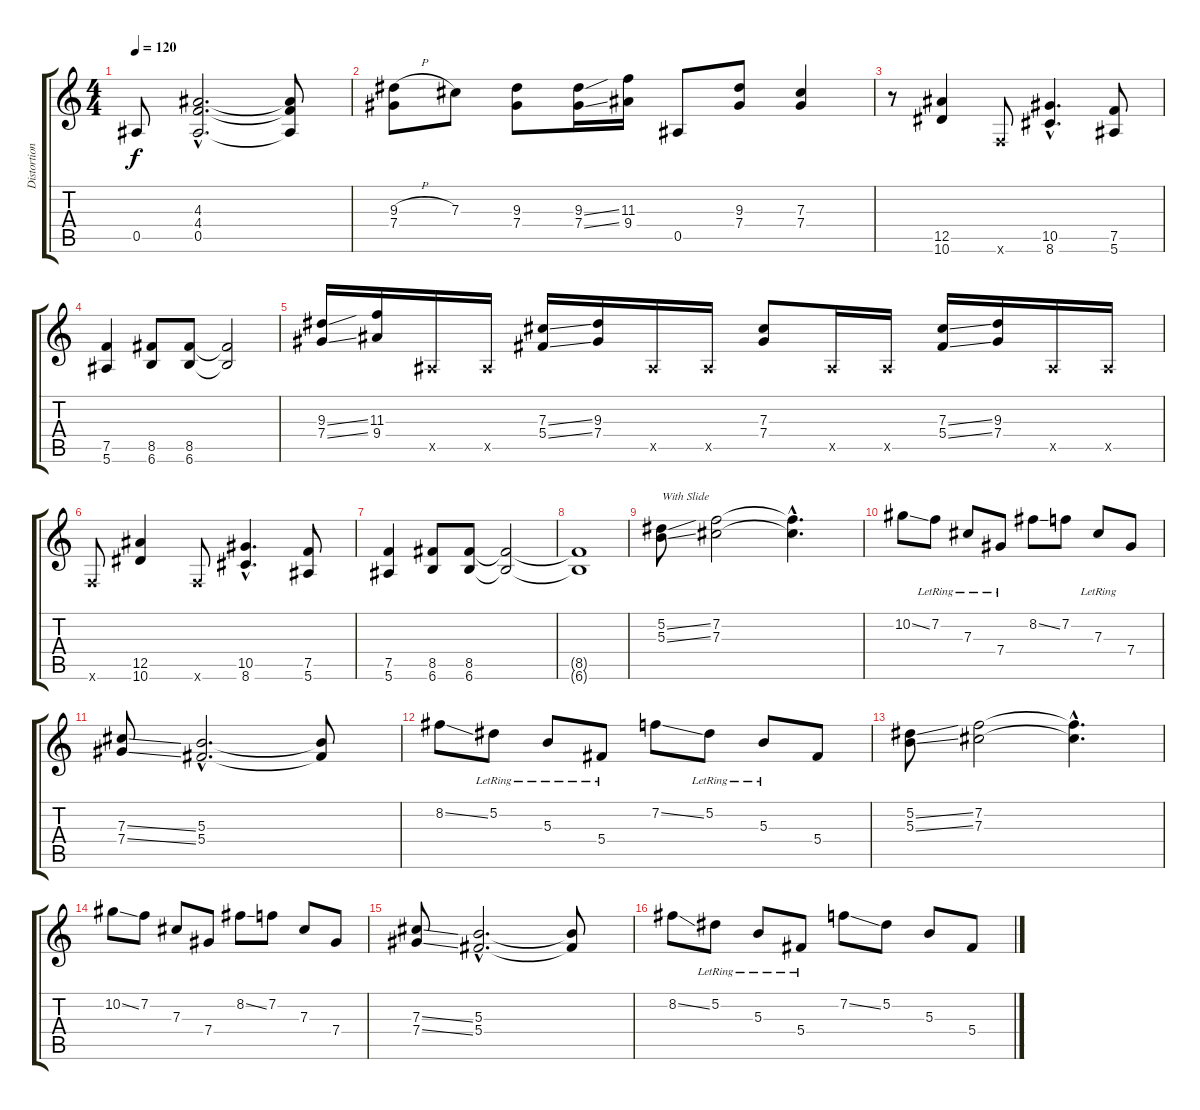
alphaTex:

\track ("Distortion Guitar" "Distortion") {instrument distortionguitar}
\staff {score tabs}
\tuning (Eb4 Bb3 Gb3 Db3 Bb2 F2) {hide}
\ts (4 4)
\tempo 120
\clef g2
\ks c
0.5.8{dy f} (4.3{hac} 4.4{hac} 0.5{hac}).2{d} (4.3{t} 4.4{t} 0.5{t}).8 |
(9.3{h} 7.4).8 7.3.8 (9.3 7.4).8 (9.3{ss} 7.4{ss}).16 (11.3 9.4).16 0.5.8 (9.3 7.4).8 (7.3 7.4).4 |
r.8 (12.5 10.6).4 0.6{x}.8 (10.5{hac} 8.6{hac}).4{d} (7.5 5.6).8 |
(7.5 5.6).4 (8.5 6.6).8 (8.5 6.6).8 (8.5{t} 6.6{t}).2 |
(9.3{ss} 7.4{ss}).16 (11.3 9.4).16 0.5{x}.16 0.5{x}.16 (7.3{ss} 5.4{ss}).16 (9.3 7.4).16 0.5{x}.16 0.5{x}.16 (7.3 7.4).8 0.5{x}.16 0.5{x}.16 (7.3{ss} 5.4{ss}).16 (9.3 7.4).16 0.5{x}.16 0.5{x}.16 |
0.6{x}.8 (12.5 10.6).4 0.6{x}.8 (10.5{hac} 8.6{hac}).4{d} (7.5 5.6).8 |
(7.5 5.6).4 (8.5 6.6).8 (8.5 6.6).8 (8.5{t} 6.6{t}).2 |
(8.5{t} 6.6{t}).1 |
(5.2{ss} 5.3{ss}).8{txt "With Slide"} (7.2 7.3).2 (7.2{hac t} 7.3{hac t}).4{d} |
10.2{ss}.8 7.2{lr}.8 7.3{lr}.8 7.4{lr}.8 8.2{ss}.8 7.2.8 7.3{lr}.8 7.4.8 |
(7.3{ss} 7.4{ss}).8 (5.3{hac} 5.4{hac}).2{d} (5.3{t} 5.4{t}).8 |
8.2{ss}.8 5.2{lr}.8 5.3{lr}.8 5.4{lr}.8 7.2{ss}.8 5.2{lr}.8 5.3{lr}.8 5.4.8 |
(5.2{ss} 5.3{ss}).8 (7.2 7.3).2 (7.2{hac t} 7.3{hac t}).4{d} |
10.2{ss}.8 7.2.8 7.3.8 7.4.8 8.2{ss}.8 7.2.8 7.3.8 7.4.8 |
(7.3{ss} 7.4{ss}).8 (5.3{hac} 5.4{hac}).2{d} (5.3{t} 5.4{t}).8 |
8.2{ss}.8 5.2{lr}.8 5.3{lr}.8 5.4{lr}.8 7.2{ss}.8 5.2.8 5.3.8 5.4.8
